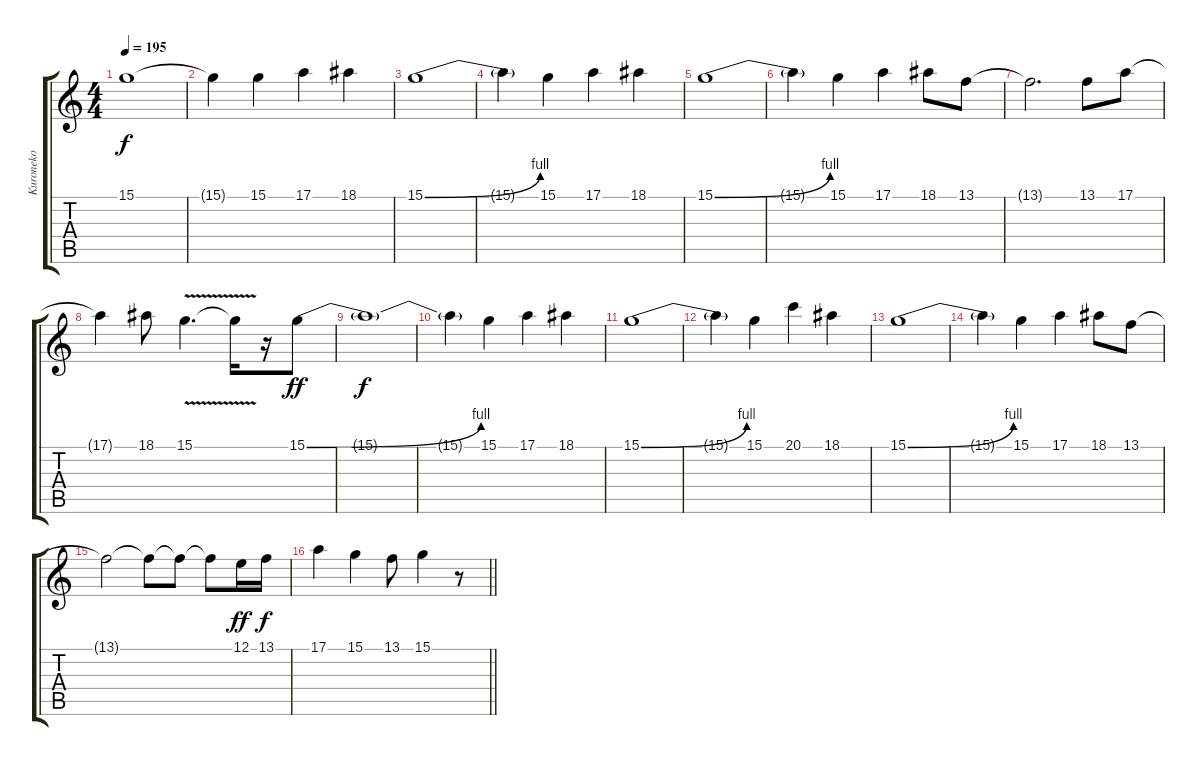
\track ("Kuroneko" "Kuroneko") {instrument recorder}
\staff {score tabs}
\tuning (E4 B3 G3 D3 A2 E2) {hide}
\ts (4 4)
\tempo 195
\clef g2
\ks c
15.1{t}.1{dy f} |
15.1{t}.4 15.1.4 17.1.4 18.1.4 |
15.1{be (bend 0 0 60 4)}.1 |
15.1{t}.4 15.1.4 17.1.4 18.1.4 |
15.1{be (bend 0 0 60 4)}.1 |
15.1{t}.4 15.1.4 17.1.4 18.1.8 13.1.8 |
13.1{t}.2{d} 13.1.8 17.1.8 |
17.1{t}.4 18.1.8 15.1{v}.4{d} 15.1{v t}.16 r.16 15.1{be (bend 0 0 60 4)}.8{dy ff} |
15.1{t}.1{dy f} |
15.1{t}.4 15.1.4 17.1.4 18.1.4 |
15.1{be (bend 0 0 60 4)}.1 |
15.1{t}.4 15.1.4 20.1.4 18.1.4 |
15.1{be (bend 0 0 60 4)}.1 |
15.1{t}.4 15.1.4 17.1.4 18.1.8 13.1.8 |
13.1{t}.2 13.1{t}.8 13.1{t}.8 13.1{t}.8 12.1.16{dy ff} 13.1.16{dy f} |
\barLineRight lightlight
17.1.4 15.1.4 13.1.8 15.1.4 r.8
